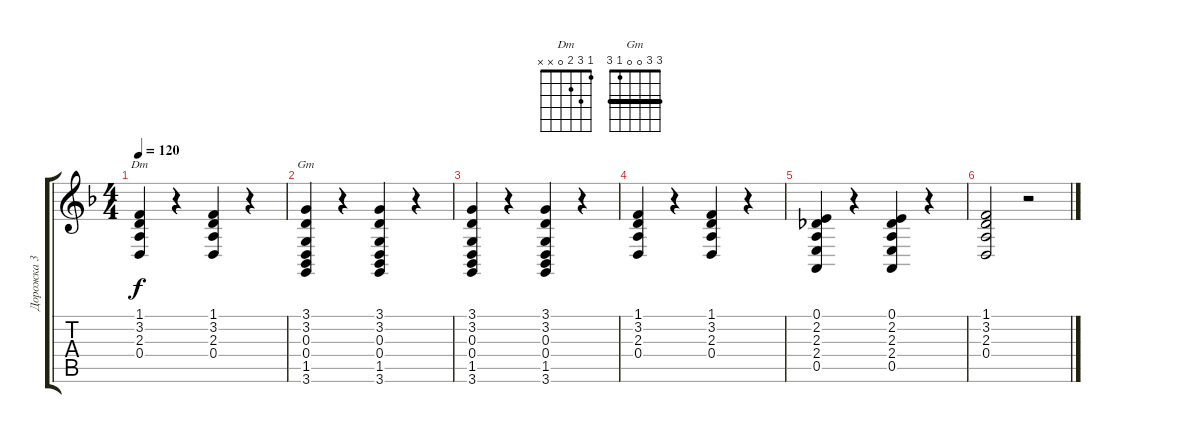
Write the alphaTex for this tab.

\track ("Дорожка 3" "Дорожка 3") {instrument churchorgan}
\staff {score tabs}
\tuning (E4 B3 G3 D3 A2 E2) {hide}
\chord ("Dm" 1 3 2 0 x x)
\chord ("Gm" 3 3 0 0 1 3) {barre 3}
\ts (4 4)
\tempo 120
\clef g2
\ks dminor
(1.1 3.2 2.3 0.4).4{ch "Dm" dy f} r.4 (1.1 3.2 2.3 0.4).4 r.4 |
(3.1 3.2 0.3 0.4 1.5 3.6).4{ch "Gm"} r.4 (3.1 3.2 0.3 0.4 1.5 3.6).4 r.4 |
(3.1 3.2 0.3 0.4 1.5 3.6).4 r.4 (3.1 3.2 0.3 0.4 1.5 3.6).4 r.4 |
(1.1 3.2 2.3 0.4).4 r.4 (1.1 3.2 2.3 0.4).4 r.4 |
(0.1 2.2 2.3 2.4 0.5).4 r.4 (0.1 2.2 2.3 2.4 0.5).4 r.4 |
(1.1 3.2 2.3 0.4).2 r.2
